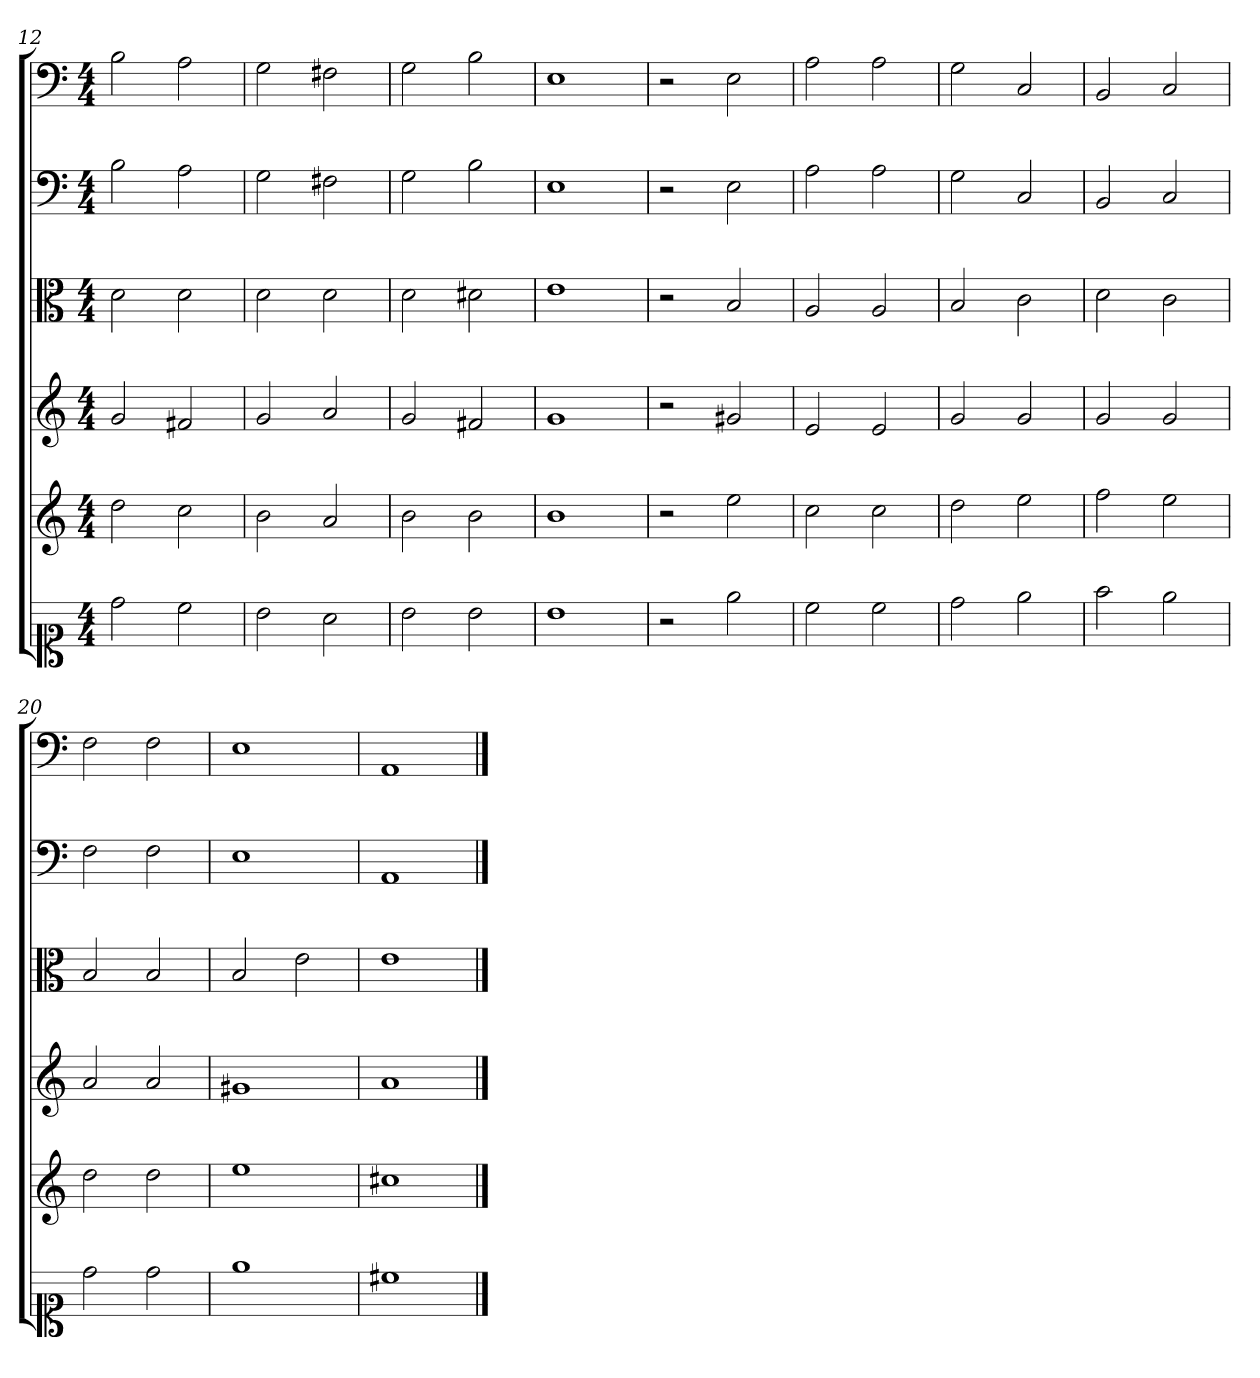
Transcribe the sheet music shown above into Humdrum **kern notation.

**kern	**kern	**kern	**kern	**kern	**kern
*part6	*part5	*part4	*part3	*part2	*part1
*staff6	*staff5	*staff4	*staff3	*staff2	*staff1
*clefC1	*	*	*clefC3	*clefF4	*clefF4
*k[]	*k[]	*k[]	*k[]	*k[]	*k[]
*a:	*a:	*a:	*a:	*a:	*a:
*M4/4	*M4/4	*M4/4	*M4/4	*M4/4	*M4/4
=12	=12	=12	=12	=12	=12
2dd	2dd	2g	2d	2B	2B
2cc	2cc	2f#X	2d	2A	2A
=13	=13	=13	=13	=13	=13
2b	2b	2g	2d	2G	2G
2a	2a	2a	2d	2F#X	2F#X
=14	=14	=14	=14	=14	=14
2b	2b	2g	2d	2G	2G
2b	2b	2f#X	2d#X	2B	2B
=15	=15	=15	=15	=15	=15
1b	1b	1g	1e	1E	1E
=16	=16	=16	=16	=16	=16
2r	2r	2r	2r	2r	2r
2ee	2ee	2g#X	2B	2E	2E
=17	=17	=17	=17	=17	=17
2cc	2cc	2e	2A	2A	2A
2cc	2cc	2e	2A	2A	2A
=18	=18	=18	=18	=18	=18
2dd	2dd	2g	2B	2G	2G
2ee	2ee	2g	2c	2C	2C
=19	=19	=19	=19	=19	=19
2ff	2ff	2g	2d	2BB	2BB
2ee	2ee	2g	2c	2C	2C
=20	=20	=20	=20	=20	=20
2dd	2dd	2a	2B	2F	2F
2dd	2dd	2a	2B	2F	2F
=21	=21	=21	=21	=21	=21
1ee	1ee	1g#X	2B	1E	1E
.	.	.	2e	.	.
=22	=22	=22	=22	=22	=22
1cc#X	1cc#X	1a	1e	1AA	1AA
==	==	==	==	==	==
*-	*-	*-	*-	*-	*-
